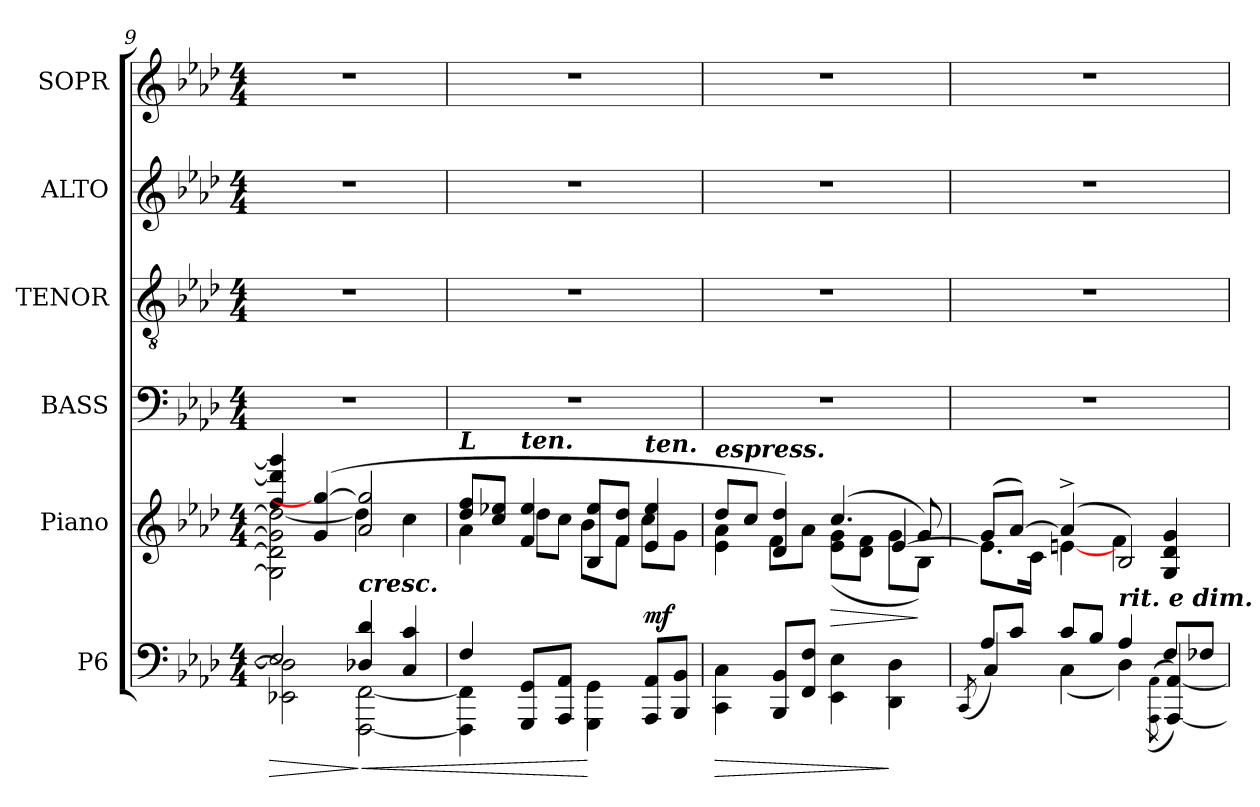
**kern	**dynam	**kern	**dynam	**kern	**kern	**kern	**kern
*part6	*part6	*part5	*part5	*part4	*part3	*part2	*part1
*staff6	*staff6	*staff5	*staff5	*staff4	*staff3	*staff2	*staff1
*I"P6	*	*I"Piano	*	*I"BASS	*I"TENOR	*I"ALTO	*I"SOPR
*	*	*	*	*I'B.	*I'T.	*I'A.	*I'S.
!!LO:LB:g=z
*clefF4	*	*clefG2	*	*clefF4	*clefGv2	*clefG2	*clefG2
*	*	*	*	*	*ITrd7c12	*	*
*k[b-e-a-d-]	*	*k[b-e-a-d-]	*	*k[b-e-a-d-]	*k[b-e-a-d-]	*k[b-e-a-d-]	*k[b-e-a-d-]
*A-:	*	*A-:	*	*A-:	*A-:	*A-:	*A-:
*M4/4	*	*M4/4	*	*M4/4	*M4/4	*M4/4	*M4/4
=9	=9	=9	=9	=9	=9	=9	=9
!	!LO:HP:b	!	!	!	!	!	!
*^	*	*^	*	*	*	*	*
2E-i/]	2EE-Xi\ 2Di]	>	4ffi/ 4ddd-i] 4gggi]	2Gi\] 2d-i] 2gi] 2dd-i_	.	1r	1r	1r	1r
.	.	.	(4gi/ 4ggi_	.	.	.	.	.	.
!LO:TX:a:Bi:t=cresc.	!	!	!	!	!	!	!	!	!
!	!	!LO:HP:n=1:b	!	!	!	!	!	!	!
4D-i/ 4d-i	[2FFFi\ [2FFi	] <	2a-i/ 2ggi]	4dd-i\]	.	.	.	.	.
4Ci/ 4ci	.	.	.	4cci\	.	.	.	.	.
=10	=10	=10	=10	=10	=10	=10	=10	=10	=10
!	!	!	!LO:TX:a:Bi:t=L	!	!	!	!	!	!
4Fi/	4FFFi\] 4FFi]	.	8dd-i/ 8ffiL	4a-i\	.	1r	1r	1r	1r
.	.	.	8cci/ 8ee-XiJ	.	.	.	.	.	.
!	!	!	!LO:TX:a:Bi:t=ten.	!	!	!	!	!	!
4ryy	8GGGi/ 8GGiL	.	4fi/ 4ee-i	8dd-i\L	.	.	.	.	.
.	8AAA-i\ 8AA-iJ	.	.	8cci\J	.	.	.	.	.
2ryy	4GGGi\ 4GGi	[	8B-i/ 8ee-iL	8b-i\L	.	.	.	.	.
.	.	.	8fi/ 8dd-iJ	8fi\J	.	.	.	.	.
!	!	!	!LO:TX:a:Bi:t=ten.	!	!	!	!	!	!
.	8AAA-i/ 8AA-iL	.	4e-i/ 4ee-i	8cci\L	mf	.	.	.	.
.	8BBB-i/ 8BB-iJ	.	.	8gi\J	.	.	.	.	.
=11	=11	=11	=11	=11	=11	=11	=11	=11	=11
!	!	!	!LO:TX:a:Bi:t=espress.	!	!	!	!	!	!
!	!	!LO:HP:b	!	!	!	!	!	!	!
*	*	*	*	*^	*	*	*	*	*
1ryy	4CCi\ 4Ci	>	8dd-i/L	4e-i\ 4a-i	2ryy	.	1r	1r	1r	1r
.	.	.	8cci/J	.	.	.	.	.	.	.
.	8BBB-i/ 8BB-iL	.	4d-i/ 4dd-i)	8fi\L	.	.	.	.	.	.
.	8FFi/ 8FiJ	.	.	8a-i\J	.	.	.	.	.	.
!	!	!	!	!	!	!LO:HP:b	!	!	!	!
.	4EE-i\ 4E-i	.	(4.cci/	(8e-i\ 8giL	4ryy	>	.	.	.	.
.	.	.	.	8d-i\ 8fiJ	.	.	.	.	.	.
.	4DD-i\ 4D-i	]	.	8gi\L	[4e-i/	.	.	.	.	.
.	.	.	8gi/)	8B-i\J)	.	]	.	.	.	.
*	*	*	*v	*v	*v	*	*	*	*	*
!!LO:LB:g=z
=12	=12	=12	=12	=12	=12	=12	=12	=12
.	(8qCCi/	.	.	.	.	.	.	.
*	*	*	*^	*	*	*	*	*
8A-i/L	4Ci/)	.	(8gi/L	8.e-i\L]	.	1r	1r	1r	1r
8ci/J	.	.	[8a-i/J)	.	.	.	.	.	.
.	.	.	.	16ci\Jk	.	.	.	.	.
8ci/L	(4Ci\	.	(4a-^i/]	[4eni\	.	.	.	.	.
8B-i/J	.	.	.	.	.	.	.	.	.
!LO:TX:a:Bi:t=rit. e dim.	!	!	!	!	!	!	!	!	!
4A-i/	4D-i\)	.	2B-i/)	4fi\	.	.	.	.	.
.	((8qAAA-i\ 8qAA-i	.	.	.	.	.	.	.	.
8Fi/L	[4AAA-i/ [4AA-i))	.	.	4Gi/ 4d-i 4gi	.	.	.	.	.
8F-Xi/J	.	.	.	.	.	.	.	.	.
*v	*v	*	*	*	*	*	*	*	*
*	*	*v	*v	*	*	*	*	*
=	=	=	=	=	=	=	=
*-	*-	*-	*-	*-	*-	*-	*-
